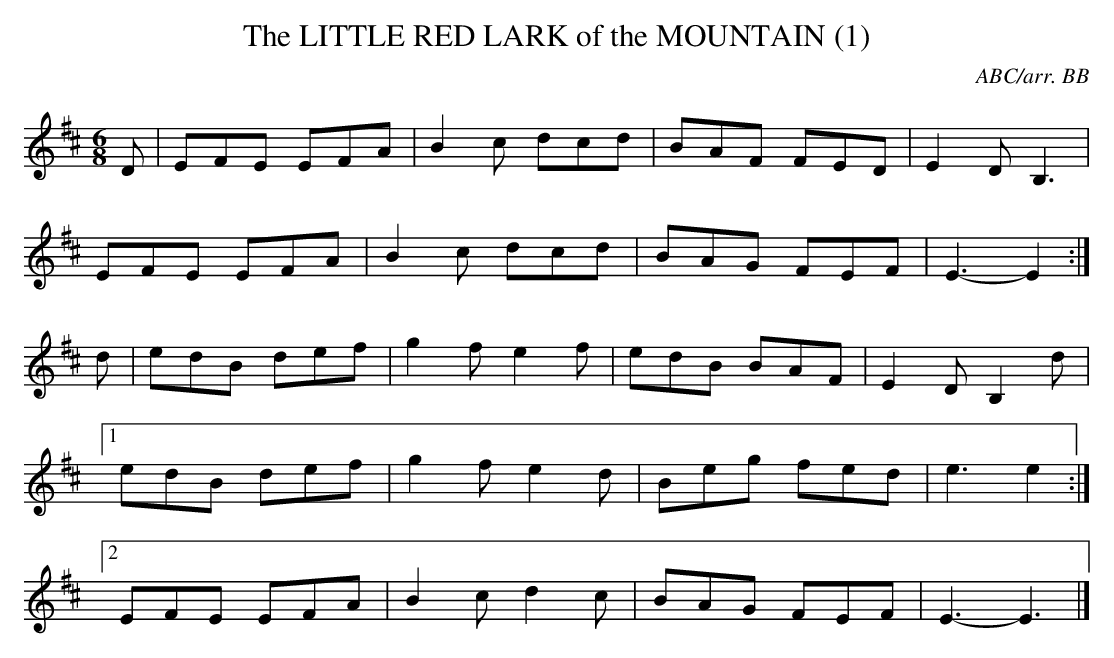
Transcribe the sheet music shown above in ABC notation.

X:1
T:LITTLE RED LARK of the MOUNTAIN (1), The
C:ABC/arr. BB
M:6/8
L:1/8
K:Edor % source key = Cm
D|EFE EFA|B2c dcd|BAF FED|E2D B,3|
EFE EFA|B2c dcd|BAG FEF|E3-E2 :|
d|edB def|g2f e2f|edB BAF|E2D B,2d|
[1 edB def|g2f e2d|Beg fed|e3 e2:|
[2 EFE EFA|B2c d2c|BAG FEF|E3-E3|]
